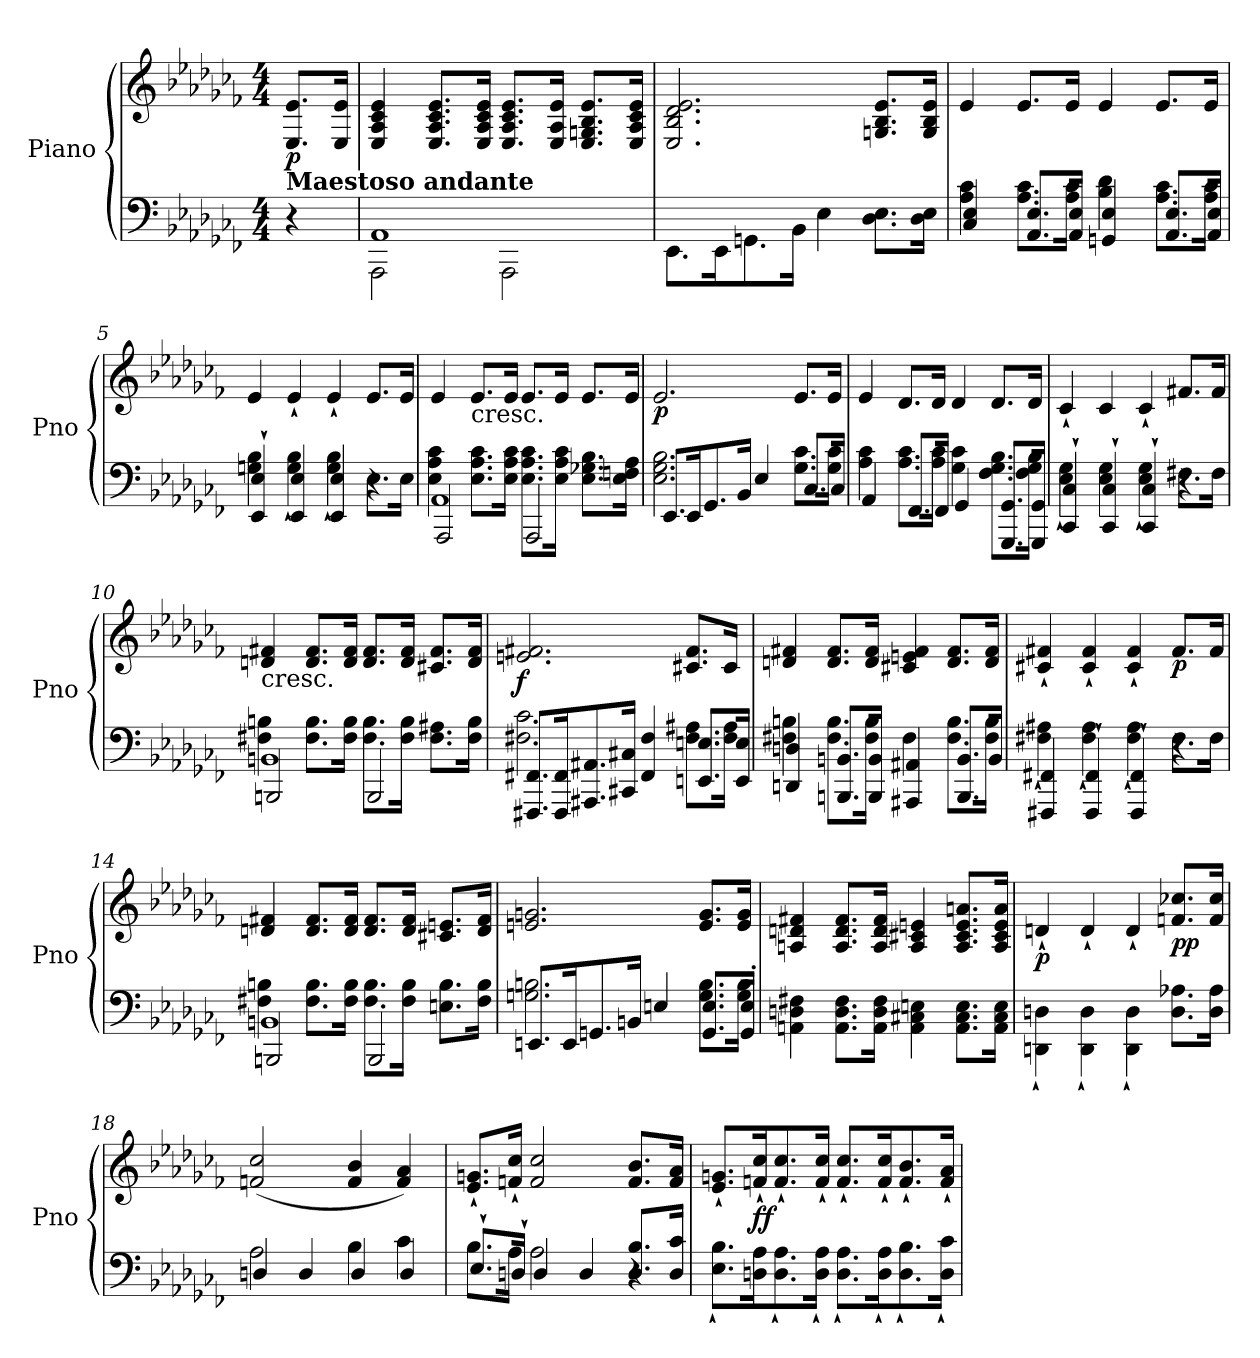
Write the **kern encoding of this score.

**kern	**kern	**dynam
*part1	*part1	*part1
*staff2	*staff1	*staff1/2
*I"Piano	*	*
*I'Pno	*	*
*clefF4	*clefG2	*
*k[b-e-a-d-g-c-f-]	*k[b-e-a-d-g-c-f-]	*
*a-:	*a-:	*
*M4/4	*M4/4	*
*MM52	*MM52	*
=1	=1	=1
*^	*	*
!	!	!LO:TX:b:B:t=Maestoso andante	!
!	!	!	!LO:DY:b
4ryy	4r	8.E-/ 8.e-/L	p
.	.	16E-/ 16e-/Jk	.
=2	=2	=2	=2
*	*^	*	*
1ryy	2AAA-\	1AA-	4E-/ 4A-/ 4c-/ 4e-/	.
.	.	.	8.E-/ 8.A-/ 8.c-/ 8.e-/L	.
.	.	.	16E-/ 16A-/ 16c-/ 16e-/Jk	.
.	2AAA-\	.	8.E-/ 8.A-/ 8.c-/ 8.e-/L	.
.	.	.	16E-/ 16A-/ 16e-/Jk	.
.	.	.	8.E-/ 8.Gn/ 8.B-/ 8.e-/L	.
.	.	.	16E-/ 16A-/ 16c-/ 16e-/Jk	.
*	*v	*v	*	*
=3	=3	=3	=3
1ryy	8.EE-\L	2.E-/ 2.B-/ 2.d-/ 2.e-/	.
.	16EE-\K	.	.
.	8.GGn\	.	.
.	16BB-\Jk	.	.
.	4E-\	.	.
.	8.D-\ 8.E-\L	8.Gn/ 8.B-/ 8.e-/L	.
.	16D-\ 16E-\Jk	16G/ 16B-/ 16e-/Jk	.
=4	=4	=4	=4
*	*^	*	*
1ryy	4A-\ 4c-\	4C-/ 4E-/	4e-/	.
.	8.A-\ 8.c-\L	8.AA-/ 8.E-/L	8.e-/L	.
.	16A-\ 16c-\Jk	16AA-/ 16E-/Jk	16e-/Jk	.
.	4B-\ 4d-\	4GGn/ 4E-/	4e-/	.
.	8.A-\ 8.c-\L	8.AA-/ 8.E-/L	8.e-/L	.
.	16A-\ 16c-\Jk	16AA-/ 16E-/Jk	16e-/Jk	.
=5	=5	=5	=5	=5
1ryy	4Gn\ 4B-\	4EE-/` 4E-/`	4e-/	.
.	4G\` 4B-\`	4EE-/ 4E-/	4e-`/	.
.	4G\` 4B-\`	4EE-/ 4E-/	4e-`/	.
.	8.E-\L	4r	8.e-/L	.
.	16E-\Jk	.	16e-/Jk	.
!!LO:LB:g=z
=6	=6	=6	=6	=6
1AA-	4E-\ 4A-\ 4c-\	2AAA-/	4e-/	.
!	!	!	!LO:TX:b:t=cresc.	!
.	8.E-\ 8.A-\ 8.c-\L	.	8.e-/L	.
.	16E-\ 16A-\ 16c-\Jk	.	16e-/Jk	.
.	8.E-\ 8.A-\ 8.c-\L	2AAA-/	8.e-/L	.
.	16E-\ 16A-\ 16c-\Jk	.	16e-/Jk	.
.	8.E-\ 8.G-X\ 8.B-\L	.	8.e-/L	.
.	16E-\ 16Fn\ 16A-\Jk	.	16e-/Jk	.
=7	=7	=7	=7	=7
!	!	!	!	!LO:DY:b
1ryy	2.E-\ 2.G-\ 2.B-\	8.EE-/L	2.e-/	p
.	.	16EE-/K	.	.
.	.	8.GG-/	.	.
.	.	16BB-/Jk	.	.
.	.	4E-/	.	.
.	8.G-\ 8.c-\L	8.C-/L	8.e-/L	.
.	16G-\ 16c-\Jk	16C-/Jk	16e-/Jk	.
=8	=8	=8	=8	=8
1ryy	4A-\ 4c-\	4AA-/	4e-/	.
.	8.A-\ 8.c-\L	8.FF-/L	8.d-/L	.
.	16A-\ 16c-\Jk	16FF-/Jk	16d-/Jk	.
.	4G-\ 4c-\	4GG-/	4d-/	.
.	8.F-\ 8.G-\ 8.B-\L	8.GGG-/ 8.GG-/L	8.d-/L	.
.	16F-\ 16G-\ 16B-\Jk	16GGG-/ 16GG-/Jk	16d-/Jk	.
=9	=9	=9	=9	=9
1ryy	4E-\` 4G-\`	4CC-/` 4C-/`	4c-`/	.
.	4E-\ 4G-\	4CC-/` 4C-/`	4c-/	.
.	4E-\` 4G-\`	4CC-/` 4C-/`	4c-`/	.
.	8.F#X\L	4r	8.f#X/L	.
.	16F#\Jk	.	16f#/Jk	.
!!LO:LB:g=z
=10	=10	=10	=10	=10
!	!	!	!LO:TX:b:t=cresc.	!
1BBn	4F#X\ 4Bn\	2BBBn/	4dn/ 4f#X/	.
.	8.F#\ 8.B\L	.	8.d/ 8.f#/L	.
.	16F#\ 16B\Jk	.	16d/ 16f#/Jk	.
.	8.F#\ 8.B\L	2BBB/	8.d/ 8.f#/L	.
.	16F#\ 16B\Jk	.	16d/ 16f#/Jk	.
.	8.F#\ 8.A#X\L	.	8.c#X/ 8.f#/L	.
.	16F#\ 16B\Jk	.	16d/ 16f#/Jk	.
=11	=11	=11	=11	=11
!	!	!	!	!LO:DY:b
1ryy	2.F#X\ 2.c-\	8.FFF#X/ 8.FF#X/L	2.en/ 2.f#X/	f
.	.	16FFF#/ 16FF#/K	.	.
.	.	8.AAA#X/ 8.AA#X/	.	.
.	.	16CC#X/ 16C#X/Jk	.	.
.	.	4FF#/ 4F#/	.	.
.	8.F#\ 8.A#X\L	8.EEn/ 8.En/L	8.c#X/ 8.f#/L	.
.	16F#\ 16A#\Jk	16EE/ 16E/Jk	16c#/Jk	.
=12	=12	=12	=12	=12
1ryy	4F#X\ 4Bn\	4DDn/ 4Dn/	4dn/ 4f#X/	.
.	8.F#\ 8.B\L	8.BBBn/ 8.BBn/L	8.d/ 8.f#/L	.
.	16F#\ 16B\Jk	16BBB/ 16BB/Jk	16d/ 16f#/Jk	.
.	4F#\	4AAA#X/ 4AA#X/	4c#X/ 4en/ 4f#/	.
.	8.F#\ 8.B\L	8.BBB/ 8.BB/L	8.d/ 8.f#/L	.
.	16F#\ 16B\Jk	16BB/Jk	16d/ 16f#/Jk	.
!!LO:LB:g=z
=13	=13	=13	=13	=13
1ryy	4F#X\` 4A#X\`	4FFF#X/ 4FF#X/	4c#X/` 4f#X/`	.
.	4F#\` 4A#\`	4FFF#/` 4FF#/`	4c#/` 4f#/`	.
.	4F#\` 4A#\`	4FFF#/` 4FF#/`	4c#/` 4f#/`	.
!	!	!	!	!LO:DY:b
.	8.F#\L	4r	8.f#/L	p
.	16F#\Jk	.	16f#/Jk	.
=14	=14	=14	=14	=14
1BBn	4F#X\ 4Bn\	2BBBn/	4dn/ 4f#X/	.
.	8.F#\ 8.B\L	.	8.d/ 8.f#/L	.
.	16F#\ 16B\Jk	.	16d/ 16f#/Jk	.
.	8.F#\ 8.B\L	2BBB/	8.d/ 8.f#/L	.
.	16F#\ 16B\Jk	.	16d/ 16f#/Jk	.
.	8.En\ 8.B\L	.	8.c#X/ 8.en/L	.
.	16F#\ 16B\Jk	.	16d/ 16f#/Jk	.
=15	=15	=15	=15	=15
1ryy	2.Gn\ 2.Bn\	8.EEn/L	2.en/ 2.gn/	.
.	.	16EE/K	.	.
.	.	8.GGn/	.	.
.	.	16BBn/Jk	.	.
.	.	4En/	.	.
.	8.G\ 8.B\L	8.GG/ 8.E/L	8.e/ 8.g/L	.
.	16G\ 16B\Jk	16GG/' 16E/'Jk	16e/ 16g/Jk	.
*	*v	*v	*	*
!!LO:LB:g=z
=16	=16	=16	=16
1ryy	4AAn\ 4Dn\ 4F#X\	4An/ 4dn/ 4f#X/	.
.	8.AA\ 8.D\ 8.F#\L	8.A/ 8.d/ 8.f#/L	.
.	16AA\ 16D\ 16F#\Jk	16A/ 16d/ 16f#/Jk	.
.	4AA\ 4C#X\ 4En\	4A/ 4c#X/ 4en/	.
.	8.AA\ 8.C#\ 8.E\L	8.A/ 8.c#/ 8.e/ 8.an/L	.
.	16AA\ 16C#\ 16E\Jk	16A/ 16c#/ 16e/ 16a/Jk	.
=17	=17	=17	=17
!	!	!	!LO:DY:b
1ryy	4DDn\` 4Dn\`	4dn`/	p
.	4DD\` 4D\`	4d`/	.
.	4DD\` 4D\`	4d`/	.
!	!	!	!LO:DY:b
.	8.D\ 8.A-X\L	8.fn/ 8.cc-X/L	pp
.	16D\ 16A-\Jk	16f/ 16cc-/Jk	.
=18	=18	=18	=18
*	*^	*	*
1ryy	2A-\	4Dn/	(<2fn/ 2cc-/	.
.	.	4D/	.	.
.	4B-\	4D/	4f/ 4b-/	.
.	4c-\	4D/	4f/ 4a-/)	.
=19	=19	=19	=19	=19
1ryy	8.B-\L	8.E-`/L	8.e-/` 8.gn/`L	.
.	16A-\Jk	16Dn`/Jk	16fn/` 16cc-/`Jk	.
.	2A-\	4D/	2f/ 2cc-/	.
.	.	4D/	.	.
.	4r	8.D/ 8.B-/L	8.f/ 8.b-/L	.
.	.	16D/ 16c-/Jk	16f/ 16a-/Jk	.
*	*v	*v	*	*
!!LO:PB:g=z
=20	=20	=20	=20
1ryy	8.E-\` 8.B-\`L	8.e-/` 8.gn/`L	.
!	!	!	!LO:DY:b
.	16Dn\ 16A-\K	16fn/` 16cc-/`K	ff
.	8.D\` 8.A-\`	8.f/` 8.cc-/`	.
.	16D\` 16A-\`Jk	16f/` 16cc-/`Jk	.
.	8.D\` 8.A-\`L	8.f/` 8.cc-/`L	.
.	16D\` 16A-\`K	16f/` 16cc-/`K	.
.	8.D\` 8.B-\`	8.f/` 8.b-/`	.
.	16D\` 16c-\`Jk	16f/` 16a-/`Jk	.
*v	*v	*	*
=	=	=
*-	*-	*-
